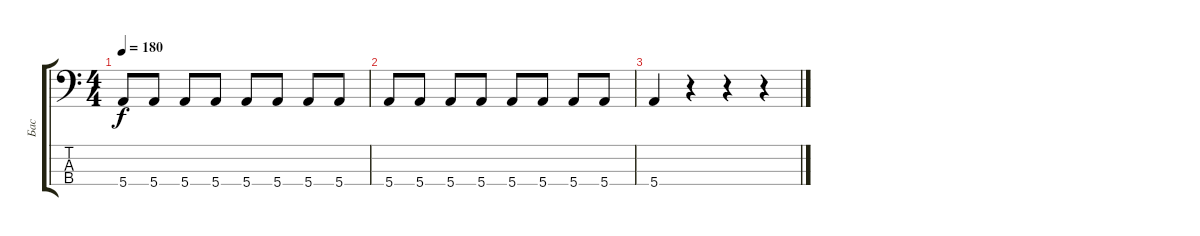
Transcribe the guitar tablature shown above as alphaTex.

\track ("Бас" "Бас") {instrument electricbassfinger}
\staff {score tabs}
\tuning (G2 D2 A1 E1) {hide}
\ts (4 4)
\tempo 180
\clef f4
\ks c
5.4.8{dy f} 5.4.8 5.4.8 5.4.8 5.4.8 5.4.8 5.4.8 5.4.8 |
5.4.8 5.4.8 5.4.8 5.4.8 5.4.8 5.4.8 5.4.8 5.4.8 |
5.4.4 r.4 r.4 r.4
